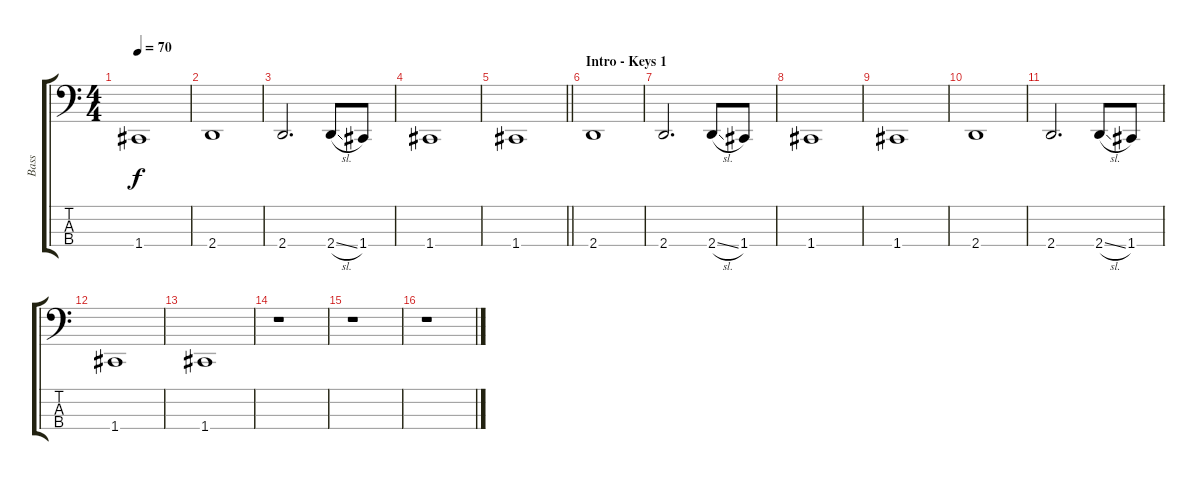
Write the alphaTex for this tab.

\track ("Bass" "Bass") {instrument electricbasspick}
\staff {score tabs}
\tuning (Eb2 Bb1 F1 C1) {hide}
\ts (4 4)
\tempo 70
\clef f4
\ks c
1.4.1{dy f} |
2.4.1 |
2.4.2{d} 2.4{sl}.8 1.4.8 |
1.4.1 |
\barLineRight lightlight
1.4.1 |
\section ("" "Intro - Keys 1")
2.4.1 |
2.4.2{d} 2.4{sl}.8 1.4.8 |
1.4.1 |
1.4.1 |
2.4.1 |
2.4.2{d} 2.4{sl}.8 1.4.8 |
1.4.1 |
1.4.1 |
r.1 |
r.1 |
r.1
